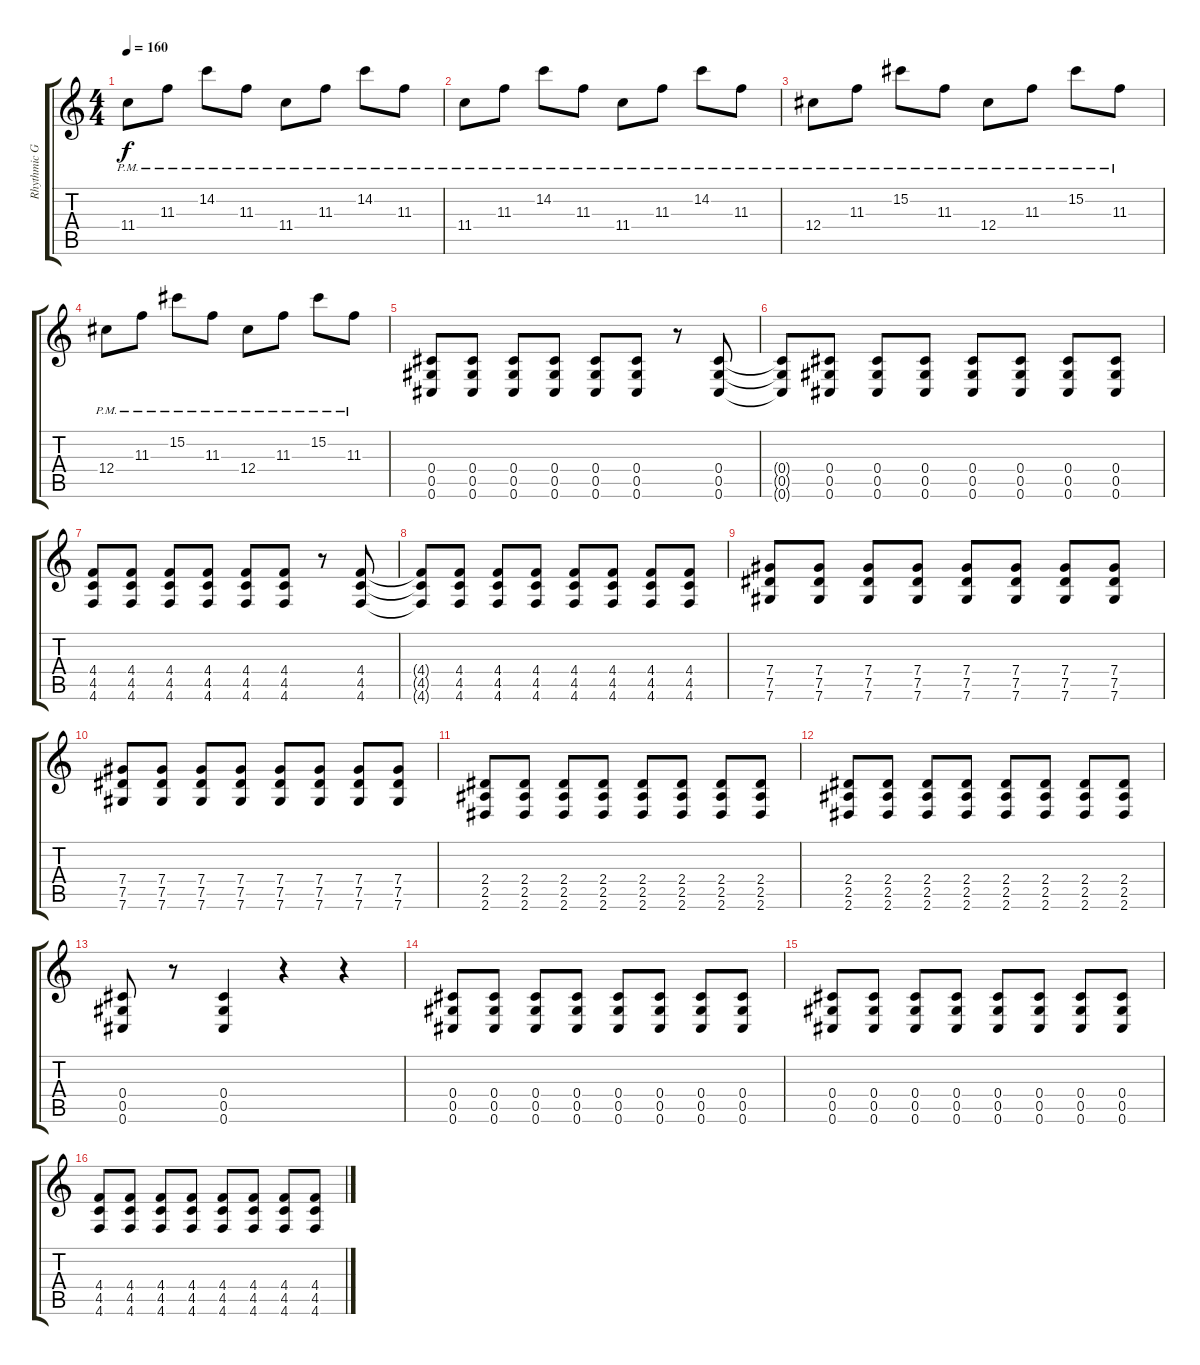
\track ("Rhythmic Guitar" "Rhythmic G") {instrument distortionguitar}
\staff {score tabs}
\tuning (Eb4 Bb3 Gb3 Db3 Ab2 Db2) {hide}
\ts (4 4)
\tempo 160
\clef g2
\ks c
11.4{pm}.8{dy f} 11.3{pm}.8 14.2{pm}.8 11.3{pm}.8 11.4{pm}.8 11.3{pm}.8 14.2{pm}.8 11.3{pm}.8 |
11.4{pm}.8 11.3{pm}.8 14.2{pm}.8 11.3{pm}.8 11.4{pm}.8 11.3{pm}.8 14.2{pm}.8 11.3{pm}.8 |
12.4{pm}.8 11.3{pm}.8 15.2{pm}.8 11.3{pm}.8 12.4{pm}.8 11.3{pm}.8 15.2{pm}.8 11.3{pm}.8 |
12.4{pm}.8 11.3{pm}.8 15.2{pm}.8 11.3{pm}.8 12.4{pm}.8 11.3{pm}.8 15.2{pm}.8 11.3{pm}.8 |
(0.4 0.5 0.6).8{instrument distortionguitar} (0.4 0.5 0.6).8 (0.4 0.5 0.6).8 (0.4 0.5 0.6).8 (0.4 0.5 0.6).8 (0.4 0.5 0.6).8 r.8 (0.4 0.5 0.6).8 |
(0.4{t} 0.5{t} 0.6{t}).8 (0.4 0.5 0.6).8 (0.4 0.5 0.6).8 (0.4 0.5 0.6).8 (0.4 0.5 0.6).8 (0.4 0.5 0.6).8 (0.4 0.5 0.6).8 (0.4 0.5 0.6).8 |
(4.4 4.5 4.6).8 (4.4 4.5 4.6).8 (4.4 4.5 4.6).8 (4.4 4.5 4.6).8 (4.4 4.5 4.6).8 (4.4 4.5 4.6).8 r.8 (4.4 4.5 4.6).8 |
(4.4{t} 4.5{t} 4.6{t}).8 (4.4 4.5 4.6).8 (4.4 4.5 4.6).8 (4.4 4.5 4.6).8 (4.4 4.5 4.6).8 (4.4 4.5 4.6).8 (4.4 4.5 4.6).8 (4.4 4.5 4.6).8 |
(7.4 7.5 7.6).8 (7.4 7.5 7.6).8 (7.4 7.5 7.6).8 (7.4 7.5 7.6).8 (7.4 7.5 7.6).8 (7.4 7.5 7.6).8 (7.4 7.5 7.6).8 (7.4 7.5 7.6).8 |
(7.4 7.5 7.6).8 (7.4 7.5 7.6).8 (7.4 7.5 7.6).8 (7.4 7.5 7.6).8 (7.4 7.5 7.6).8 (7.4 7.5 7.6).8 (7.4 7.5 7.6).8 (7.4 7.5 7.6).8 |
(2.4 2.5 2.6).8 (2.4 2.5 2.6).8 (2.4 2.5 2.6).8 (2.4 2.5 2.6).8 (2.4 2.5 2.6).8 (2.4 2.5 2.6).8 (2.4 2.5 2.6).8 (2.4 2.5 2.6).8 |
(2.4 2.5 2.6).8 (2.4 2.5 2.6).8 (2.4 2.5 2.6).8 (2.4 2.5 2.6).8 (2.4 2.5 2.6).8 (2.4 2.5 2.6).8 (2.4 2.5 2.6).8 (2.4 2.5 2.6).8 |
(0.4 0.5 0.6).8 r.8 (0.4 0.5 0.6).4 r.4 r.4 |
(0.4 0.5 0.6).8 (0.4 0.5 0.6).8 (0.4 0.5 0.6).8 (0.4 0.5 0.6).8 (0.4 0.5 0.6).8 (0.4 0.5 0.6).8 (0.4 0.5 0.6).8 (0.4 0.5 0.6).8 |
(0.4 0.5 0.6).8 (0.4 0.5 0.6).8 (0.4 0.5 0.6).8 (0.4 0.5 0.6).8 (0.4 0.5 0.6).8 (0.4 0.5 0.6).8 (0.4 0.5 0.6).8 (0.4 0.5 0.6).8 |
(4.4 4.5 4.6).8 (4.4 4.5 4.6).8 (4.4 4.5 4.6).8 (4.4 4.5 4.6).8 (4.4 4.5 4.6).8 (4.4 4.5 4.6).8 (4.4 4.5 4.6).8 (4.4 4.5 4.6).8
